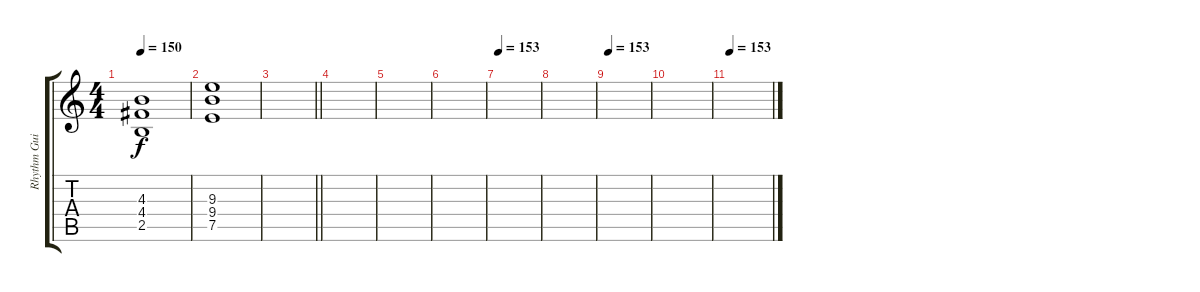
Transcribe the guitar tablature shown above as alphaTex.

\track ("Rhythm Guitar" "Rhythm Gui") {instrument overdrivenguitar}
\staff {score tabs}
\tuning (E4 B3 G3 D3 A2 E2) {hide}
\ts (4 4)
\tempo 150
\clef g2
\ks c
(4.3 4.4 2.5).1{dy f} |
(9.3 9.4 7.5).1 |
\barLineRight lightlight
|
\section ("" "")
|
|
|
\tempo 153
|
|
\tempo 153
|
|
\tempo 153
